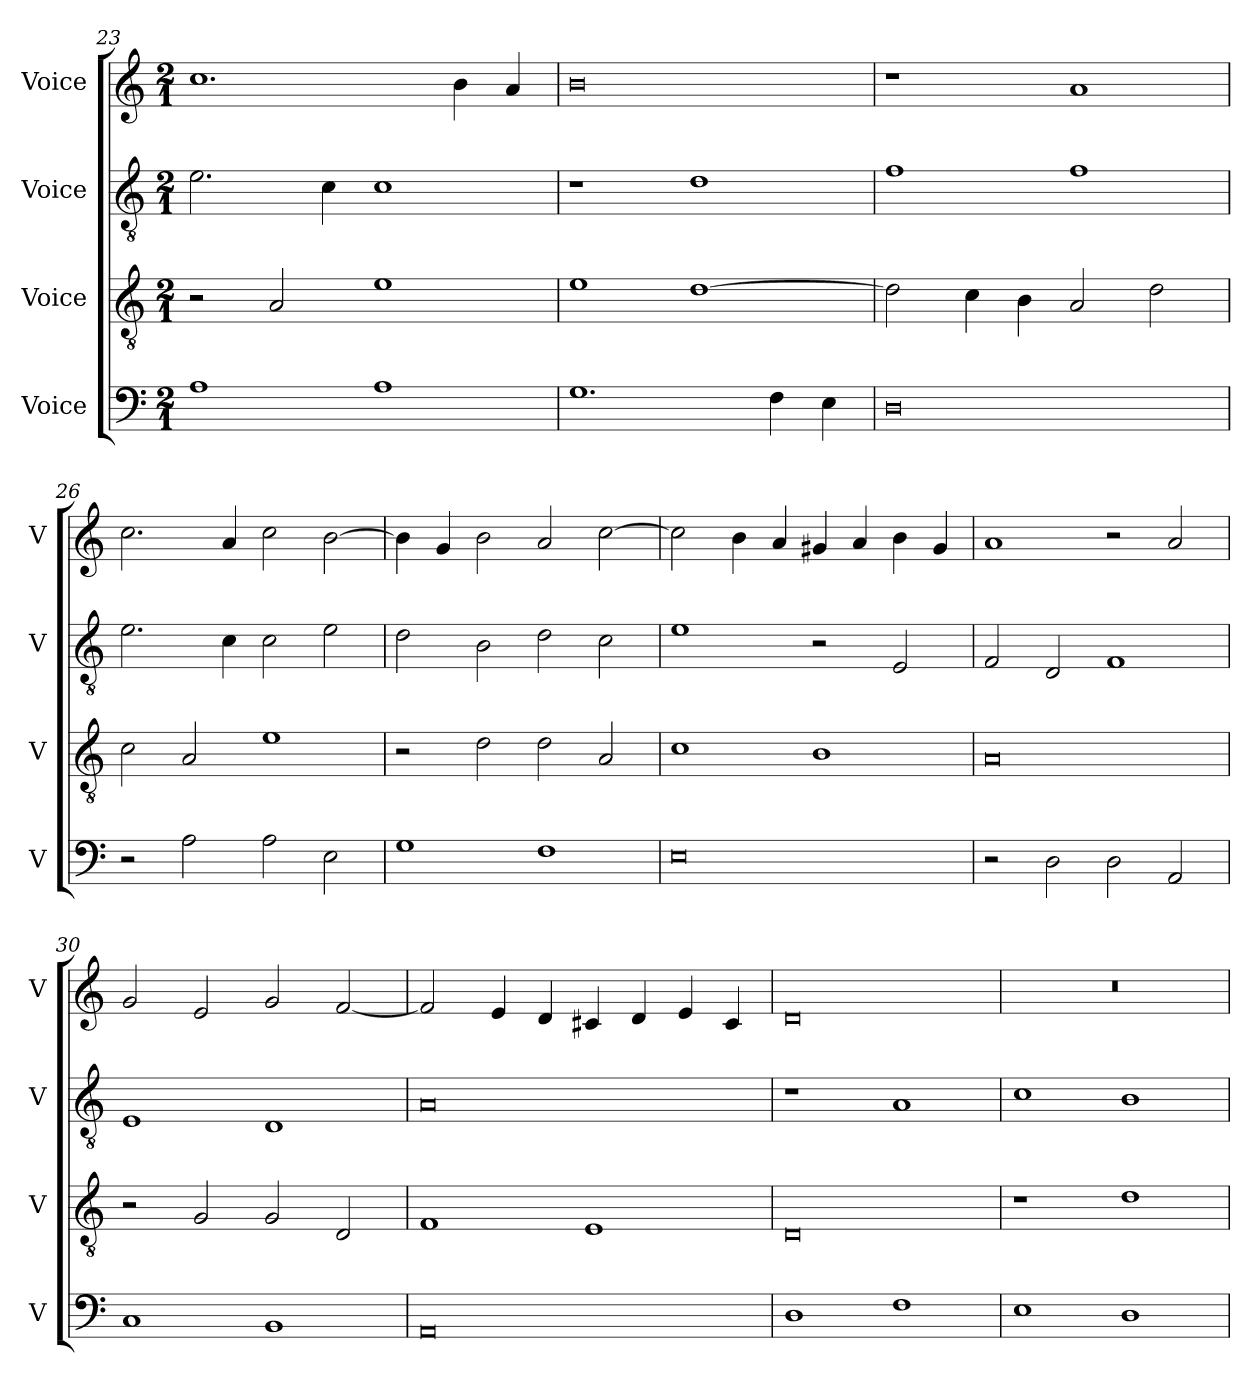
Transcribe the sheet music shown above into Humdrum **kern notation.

**kern	**kern	**kern	**kern
*part4	*part3	*part2	*part1
*staff4	*staff3	*staff2	*staff1
*I"Voice	*I"Voice	*I"Voice	*I"Voice
*I'V	*I'V	*I'V	*I'V
*clefF4	*clefGv2	*clefGv2	*clefG2
*k[]	*k[]	*k[]	*k[]
*M2/1	*M2/1	*M2/1	*M2/1
=23	=23	=23	=23
1A	2r	2.e\	1.cc
.	2A/	.	.
.	.	4c\	.
1A	1e	1c	.
.	.	.	4b\
.	.	.	4a/
=24	=24	=24	=24
1.G	1e	1r	0b
.	[1d	1d	.
4F\	.	.	.
4E\	.	.	.
!!LO:LB:g=z
=25	=25	=25	=25
0D	2d\]	1f	1r
.	4c\	.	.
.	4B\	.	.
.	2A/	1f	1a
.	2d\	.	.
=26	=26	=26	=26
2r	2c\	2.e\	2.cc\
2A\	2A/	.	.
.	.	4c\	4a/
2A\	1e	2c\	2cc\
2E\	.	2e\	[2b\
=27	=27	=27	=27
1G	2r	2d\	4b\]
.	.	.	4g/
.	2d\	2B\	2b\
1F	2d\	2d\	2a/
.	2A/	2c\	[2cc\
!!LO:PB:g=z
=28	=28	=28	=28
0E	1c	1e	2cc\]
.	.	.	4b\
.	.	.	4a/
.	1B	2r	4g#X/
.	.	.	4a/
.	.	2E/	4b\
.	.	.	4g#/
=29	=29	=29	=29
2r	0A	2F/	1a
2D\	.	2D/	.
2D\	.	1F	2r
2AA/	.	.	2a/
=30	=30	=30	=30
1C	2r	1E	2g/
.	2G/	.	2e/
1BB	2G/	1D	2g/
.	2D/	.	[2f/
!!LO:LB:g=z
=31	=31	=31	=31
0AA	1F	0A	2f/]
.	.	.	4e/
.	.	.	4d/
.	1E	.	4c#X/
.	.	.	4d/
.	.	.	4e/
.	.	.	4c#/
=32	=32	=32	=32
1D	0D	1r	0d
1F	.	1A	.
=33	=33	=33	=33
1E	1r	1c	0r
1D	1d	1B	.
=	=	=	=
*-	*-	*-	*-
